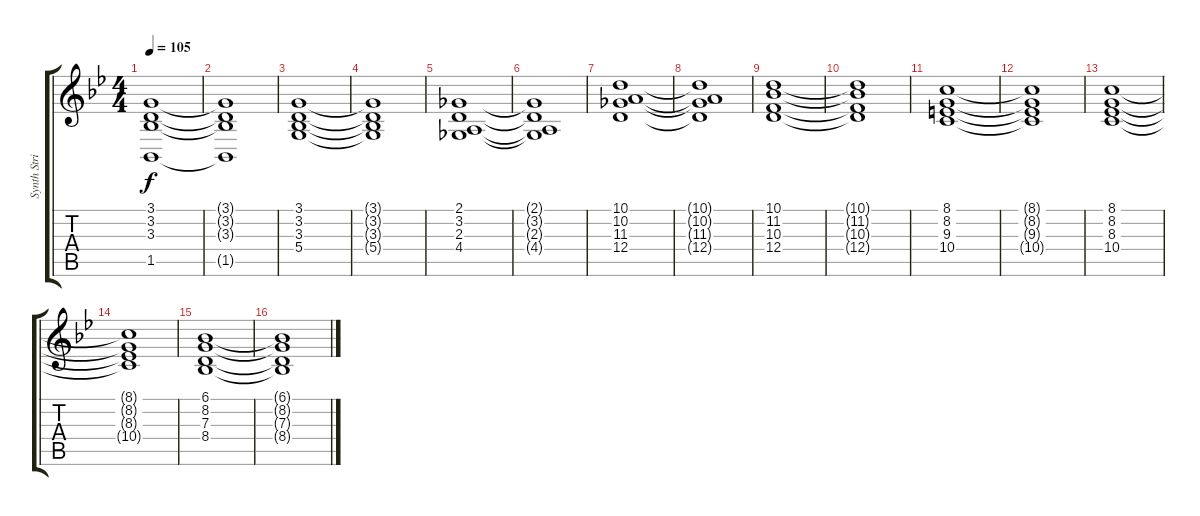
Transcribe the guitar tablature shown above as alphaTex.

\track ("Synth Strings" "Synth Stri") {instrument synthstrings2}
\staff {score tabs}
\tuning (E4 B3 G3 D3 A2 E2) {hide}
\ts (4 4)
\tempo 105
\clef g2
\ks bb
(3.1 3.2 3.3 1.5).1{dy f} |
(3.1{t} 3.2{t} 3.3{t} 1.5{t}).1 |
(3.1 3.2 3.3 5.4).1 |
(3.1{t} 3.2{t} 3.3{t} 5.4{t}).1 |
(2.1 3.2 2.3 4.4).1 |
(2.1{t} 3.2{t} 2.3{t} 4.4{t}).1 |
(10.1 10.2 11.3 12.4).1 |
(10.1{t} 10.2{t} 11.3{t} 12.4{t}).1 |
(10.1 11.2 10.3 12.4).1 |
(10.1{t} 11.2{t} 10.3{t} 12.4{t}).1 |
(8.1 8.2 9.3 10.4).1 |
(8.1{t} 8.2{t} 9.3{t} 10.4{t}).1 |
(8.1 8.2 8.3 10.4).1 |
(8.1{t} 8.2{t} 8.3{t} 10.4{t}).1 |
(6.1 8.2 7.3 8.4).1 |
(6.1{t} 8.2{t} 7.3{t} 8.4{t}).1
